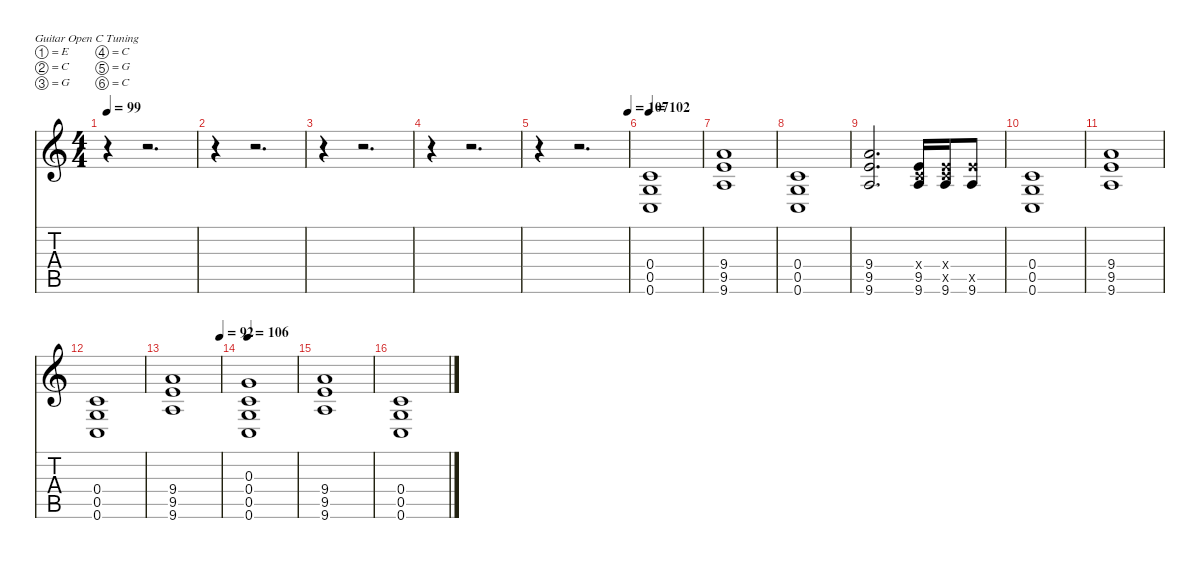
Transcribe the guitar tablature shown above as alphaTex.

\defaultSystemsLayout 4
\hideDynamics
\bracketExtendMode nobrackets
\singleTrackTrackNamePolicy hidden
\multiTrackTrackNamePolicy hidden
\firstSystemTrackNameMode fullname
\firstSystemTrackNameOrientation horizontal
\otherSystemsTrackNameOrientation horizontal
\track ("Guitar 2" "dist.guit.") {instrument distortionguitar}
\staff {score tabs}
\tuning (E4 C4 G3 C3 G2 C2)
\ts (4 4)
\tempo 99
\clef g2
\ks c
r.4{dy f beam Down} r.2{d beam Down} |
r.4{beam Down} r.2{d beam Down} |
r.4{beam Down} r.2{d beam Down} |
r.4{beam Down} r.2{d beam Down} |
\tempo (107 1)
r.4{beam Down} r.2{d beam Down} |
\tempo 102
(0.4 0.5 0.6).1{beam Up} |
(9.4 9.5 9.6).1{beam Up} |
(0.4 0.5 0.6).1{beam Up} |
(9.4 9.5 9.6).2{d beam Up} (0.4{x} 9.5 9.6).16{beam Up} (0.4{x} 9.5{x} 9.6).16{beam Up} (9.5{x} 9.6).8{beam Up} |
(0.4 0.5 0.6).1{beam Up} |
(9.4 9.5 9.6).1{beam Up} |
(0.4 0.5 0.6).1{beam Up} |
\tempo (92 1)
(9.4 9.5 9.6).1{beam Up} |
\tempo 106
(0.3 0.4 0.5 0.6).1{beam Up} |
(9.4 9.5 9.6).1{beam Up} |
(0.4 0.5 0.6).1{beam Up}
